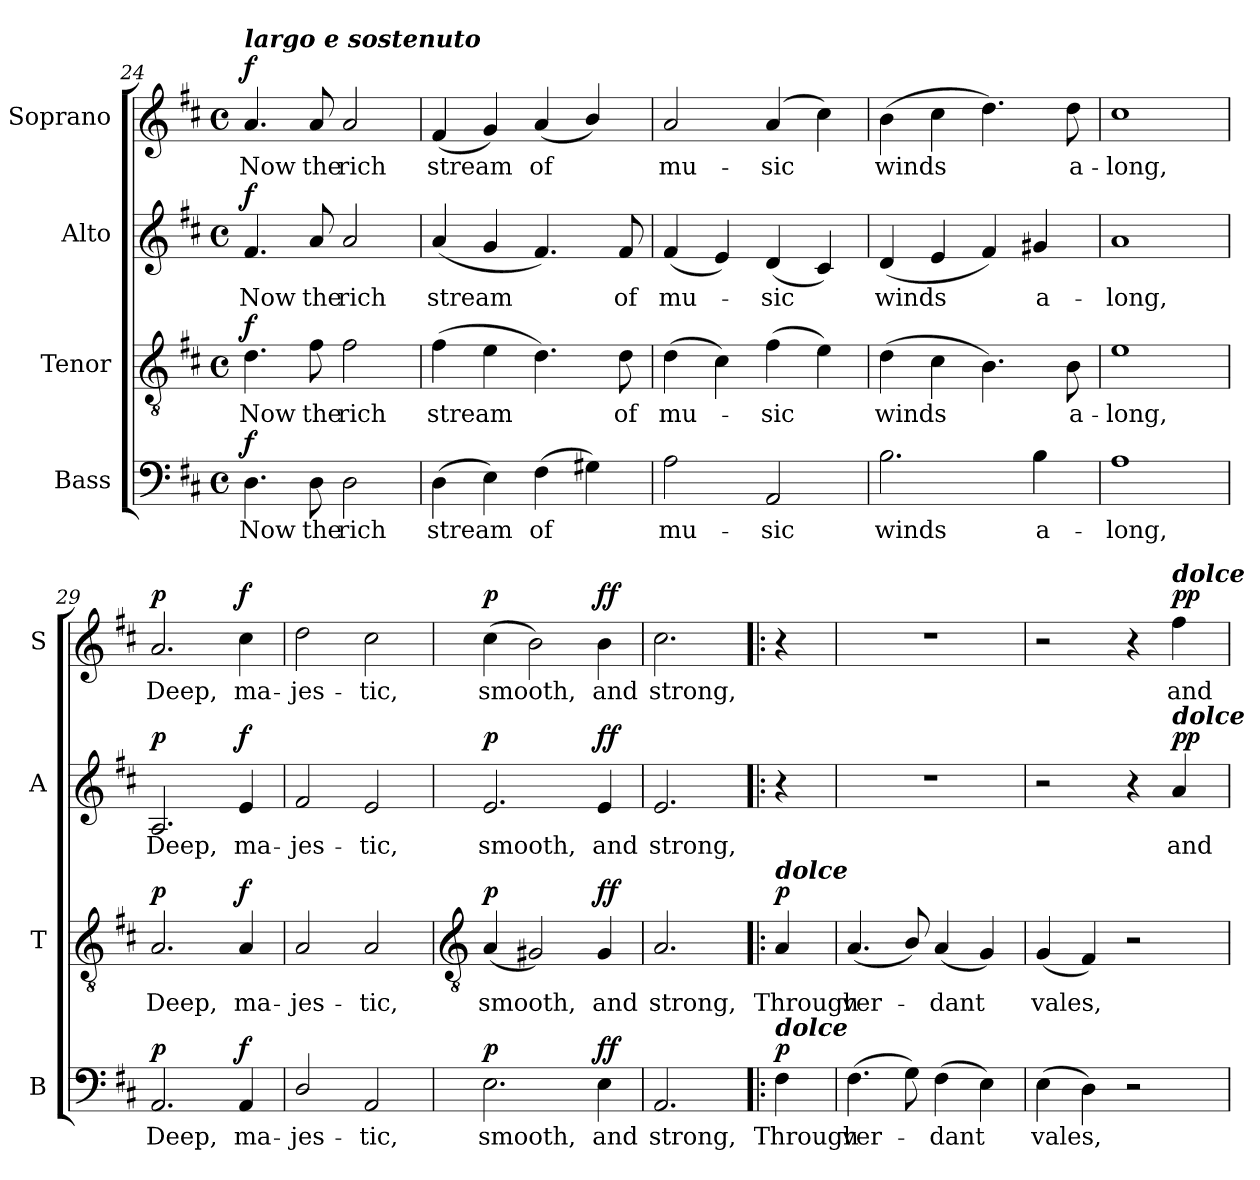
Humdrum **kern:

**kern	**text	**dynam	**kern	**text	**dynam	**kern	**text	**dynam	**kern	**text	**dynam
*part4	*part4	*part4	*part3	*part3	*part3	*part2	*part2	*part2	*part1	*part1	*part1
*staff4	*staff4	*staff4	*staff3	*staff3	*staff3	*staff2	*staff2	*staff2	*staff1	*staff1	*staff1
*I"Bass	*	*	*I"Tenor	*	*	*I"Alto	*	*	*I"Soprano	*	*
*I'B	*	*	*I'T	*	*	*I'A	*	*	*I'S	*	*
!!LO:LB:g=z
*clefF4	*	*	*clefGv2	*	*	*clefG2	*	*	*clefG2	*	*
*k[f#c#]	*	*	*k[f#c#]	*	*	*k[f#c#]	*	*	*k[f#c#]	*	*
*D:	*	*	*D:	*	*	*D:	*	*	*D:	*	*
*M4/4	*	*	*M4/4	*	*	*M4/4	*	*	*M4/4	*	*
*met(c)	*	*	*met(c)	*	*	*met(c)	*	*	*met(c)	*	*
*MM50	*	*	*MM50	*	*	*MM50	*	*	*MM50	*	*
=24	=24	=24	=24	=24	=24	=24	=24	=24	=24	=24	=24
!	!	!	!	!	!	!	!	!	!LO:TX:a:Bi:t=largo e sostenuto	!	!
!	!LO:LY:b	!LO:DY:b	!	!LO:LY:b	!LO:DY:b	!	!LO:LY:b	!LO:DY:b	!	!LO:LY:b	!LO:DY:b
4.D	Now	f	4.d	Now	f	4.f#	Now	f	4.a	Now	f
!	!LO:LY:b	!	!	!LO:LY:b	!	!	!LO:LY:b	!	!	!LO:LY:b	!
8D	the	.	8f#	the	.	8a	the	.	8a	the	.
!	!LO:LY:b	!	!	!LO:LY:b	!	!	!LO:LY:b	!	!	!LO:LY:b	!
2D	rich	.	2f#	rich	.	2a	rich	.	2a	rich	.
=25	=25	=25	=25	=25	=25	=25	=25	=25	=25	=25	=25
!	!LO:LY:b	!	!	!LO:LY:b	!	!	!LO:LY:b	!	!	!LO:LY:b	!
(>4D	stream	.	(>4f#	stream	.	(<4a	stream	.	(<4f#	stream	.
4E)	.	.	4e	.	.	4g	.	.	4g)	.	.
!	!LO:LY:b	!	!	!	!	!	!	!	!	!LO:LY:b	!
(>4F#	of	.	4.d)	.	.	4.f#)	.	.	(<4a	of	.
4G#X\)	.	.	.	.	.	.	.	.	4b/)	.	.
!	!	!	!	!LO:LY:b	!	!	!LO:LY:b	!	!	!	!
.	.	.	8d	of	.	8f#	of	.	.	.	.
=26	=26	=26	=26	=26	=26	=26	=26	=26	=26	=26	=26
!	!LO:LY:b	!	!	!LO:LY:b	!	!	!LO:LY:b	!	!	!LO:LY:b	!
2A	mu-	.	(>4d	mu-	.	(<4f#	mu-	.	2a	mu-	.
.	.	.	4c#)	.	.	4e)	.	.	.	.	.
!	!LO:LY:b	!	!	!LO:LY:b	!	!	!LO:LY:b	!	!	!LO:LY:b	!
2AA	-sic	.	(>4f#	sic	.	(<4d	sic	.	(<4a	-sic	.
.	.	.	4e)	.	.	4c#)	.	.	4cc#)	.	.
=27	=27	=27	=27	=27	=27	=27	=27	=27	=27	=27	=27
!	!LO:LY:b	!	!	!LO:LY:b	!	!	!LO:LY:b	!	!	!LO:LY:b	!
2.B	winds	.	(>4d	winds	.	(<4d	winds	.	(>4b	winds	.
.	.	.	4c#	.	.	4e	.	.	4cc#	.	.
.	.	.	4.B)	.	.	4f#)	.	.	4.dd)	.	.
!	!LO:LY:b	!	!	!	!	!	!LO:LY:b	!	!	!	!
4B	a-	.	.	.	.	4g#X	a-	.	.	.	.
!	!	!	!	!LO:LY:b	!	!	!	!	!	!LO:LY:b	!
.	.	.	8B	a-	.	.	.	.	8dd	a-	.
=28	=28	=28	=28	=28	=28	=28	=28	=28	=28	=28	=28
!	!LO:LY:b	!	!	!LO:LY:b	!	!	!LO:LY:b	!	!	!LO:LY:b	!
1A	-long,	.	1e	-long,	.	1a	-long,	.	1cc#	-long,	.
=29	=29	=29	=29	=29	=29	=29	=29	=29	=29	=29	=29
!	!LO:LY:b	!LO:DY:b	!	!LO:LY:b	!LO:DY:b	!	!LO:LY:b	!LO:DY:b	!	!LO:LY:b	!LO:DY:b
2.AA	Deep,	p	2.A	Deep,	p	2.A	Deep,	p	2.a	Deep,	p
!	!LO:LY:b	!LO:DY:b	!	!LO:LY:b	!LO:DY:b	!	!LO:LY:b	!LO:DY:b	!	!LO:LY:b	!LO:DY:b
4AA	ma-	f	4A	ma-	f	4e	ma-	f	4cc#	ma-	f
=30	=30	=30	=30	=30	=30	=30	=30	=30	=30	=30	=30
!	!LO:LY:b	!	!	!LO:LY:b	!	!	!LO:LY:b	!	!	!LO:LY:b	!
2D/	-jes-	.	2A	-jes-	.	2f#	-jes-	.	2dd	-jes-	.
!	!LO:LY:b	!	!	!LO:LY:b	!	!	!LO:LY:b	!	!	!LO:LY:b	!
2AA	-tic,	.	2A	-tic,	.	2e	-tic,	.	2cc#	-tic,	.
!!LO:LB:g=z
=31	=31	=31	=31	=31	=31	=31	=31	=31	=31	=31	=31
*	*	*	*clefGv2	*	*	*	*	*	*	*	*
!	!LO:LY:b	!LO:DY:b	!	!LO:LY:b	!LO:DY:b	!	!LO:LY:b	!LO:DY:b	!	!LO:LY:b	!LO:DY:b
2.E	smooth,	p	(<4A	smooth,	p	2.e	smooth,	p	(>4cc#	smooth,	p
.	.	.	2G#X)	.	.	.	.	.	2b)	.	.
!	!LO:LY:b	!LO:DY:b	!	!LO:LY:b	!LO:DY:b	!	!LO:LY:b	!LO:DY:b	!	!LO:LY:b	!LO:DY:b
4E	and	ff	4G#	and	ff	4e	and	ff	4b	and	ff
=32	=32	=32	=32	=32	=32	=32	=32	=32	=32	=32	=32
!	!LO:LY:b	!	!	!LO:LY:b	!	!	!LO:LY:b	!	!	!LO:LY:b	!
2.AA	strong,	.	2.A	strong,	.	2.e	strong,	.	2.cc#	strong,	.
=33!|:	=33!|:	=33!|:	=33!|:	=33!|:	=33!|:	=33!|:	=33!|:	=33!|:	=33!|:	=33!|:	=33!|:
!	!	!	!LO:TX:a:Bi:t=dolce	!	!	!	!	!	!	!	!
!LO:TX:a:Bi:t=dolce	!	!	!	!	!	!	!	!	!	!	!
!	!LO:LY:b	!LO:DY:b	!	!LO:LY:b	!LO:DY:b	!	!	!	!	!	!
4F#	Through	p	4A	Through	p	4r	.	.	4r	.	.
=34	=34	=34	=34	=34	=34	=34	=34	=34	=34	=34	=34
!	!LO:LY:b	!	!	!LO:LY:b	!	!	!	!	!	!	!
(>4.F#	ver-	.	(<4.A	ver-	.	1r	.	.	1r	.	.
8G\)	.	.	8B/)	.	.	.	.	.	.	.	.
!	!LO:LY:b	!	!	!LO:LY:b	!	!	!	!	!	!	!
(>4F#	dant	.	(<4A	dant	.	.	.	.	.	.	.
4E)	.	.	4G)	.	.	.	.	.	.	.	.
=35	=35	=35	=35	=35	=35	=35	=35	=35	=35	=35	=35
!	!LO:LY:b	!	!	!LO:LY:b	!	!	!	!	!	!	!
(>4E	vales,	.	(<4G	vales,	.	2r	.	.	2r	.	.
4D)	.	.	4F#)	.	.	.	.	.	.	.	.
2r	.	.	2r	.	.	4r	.	.	4r	.	.
!	!	!	!	!	!	!	!	!	!LO:TX:a:Bi:t=dolce	!	!
!	!	!	!	!	!	!LO:TX:a:Bi:t=dolce	!	!	!	!	!
!	!	!	!	!	!	!	!LO:LY:b	!LO:DY:b	!	!LO:LY:b	!LO:DY:b
.	.	.	.	.	.	4a	and	pp	4ff#	and	pp
=	=	=	=	=	=	=	=	=	=	=	=
*-	*-	*-	*-	*-	*-	*-	*-	*-	*-	*-	*-
